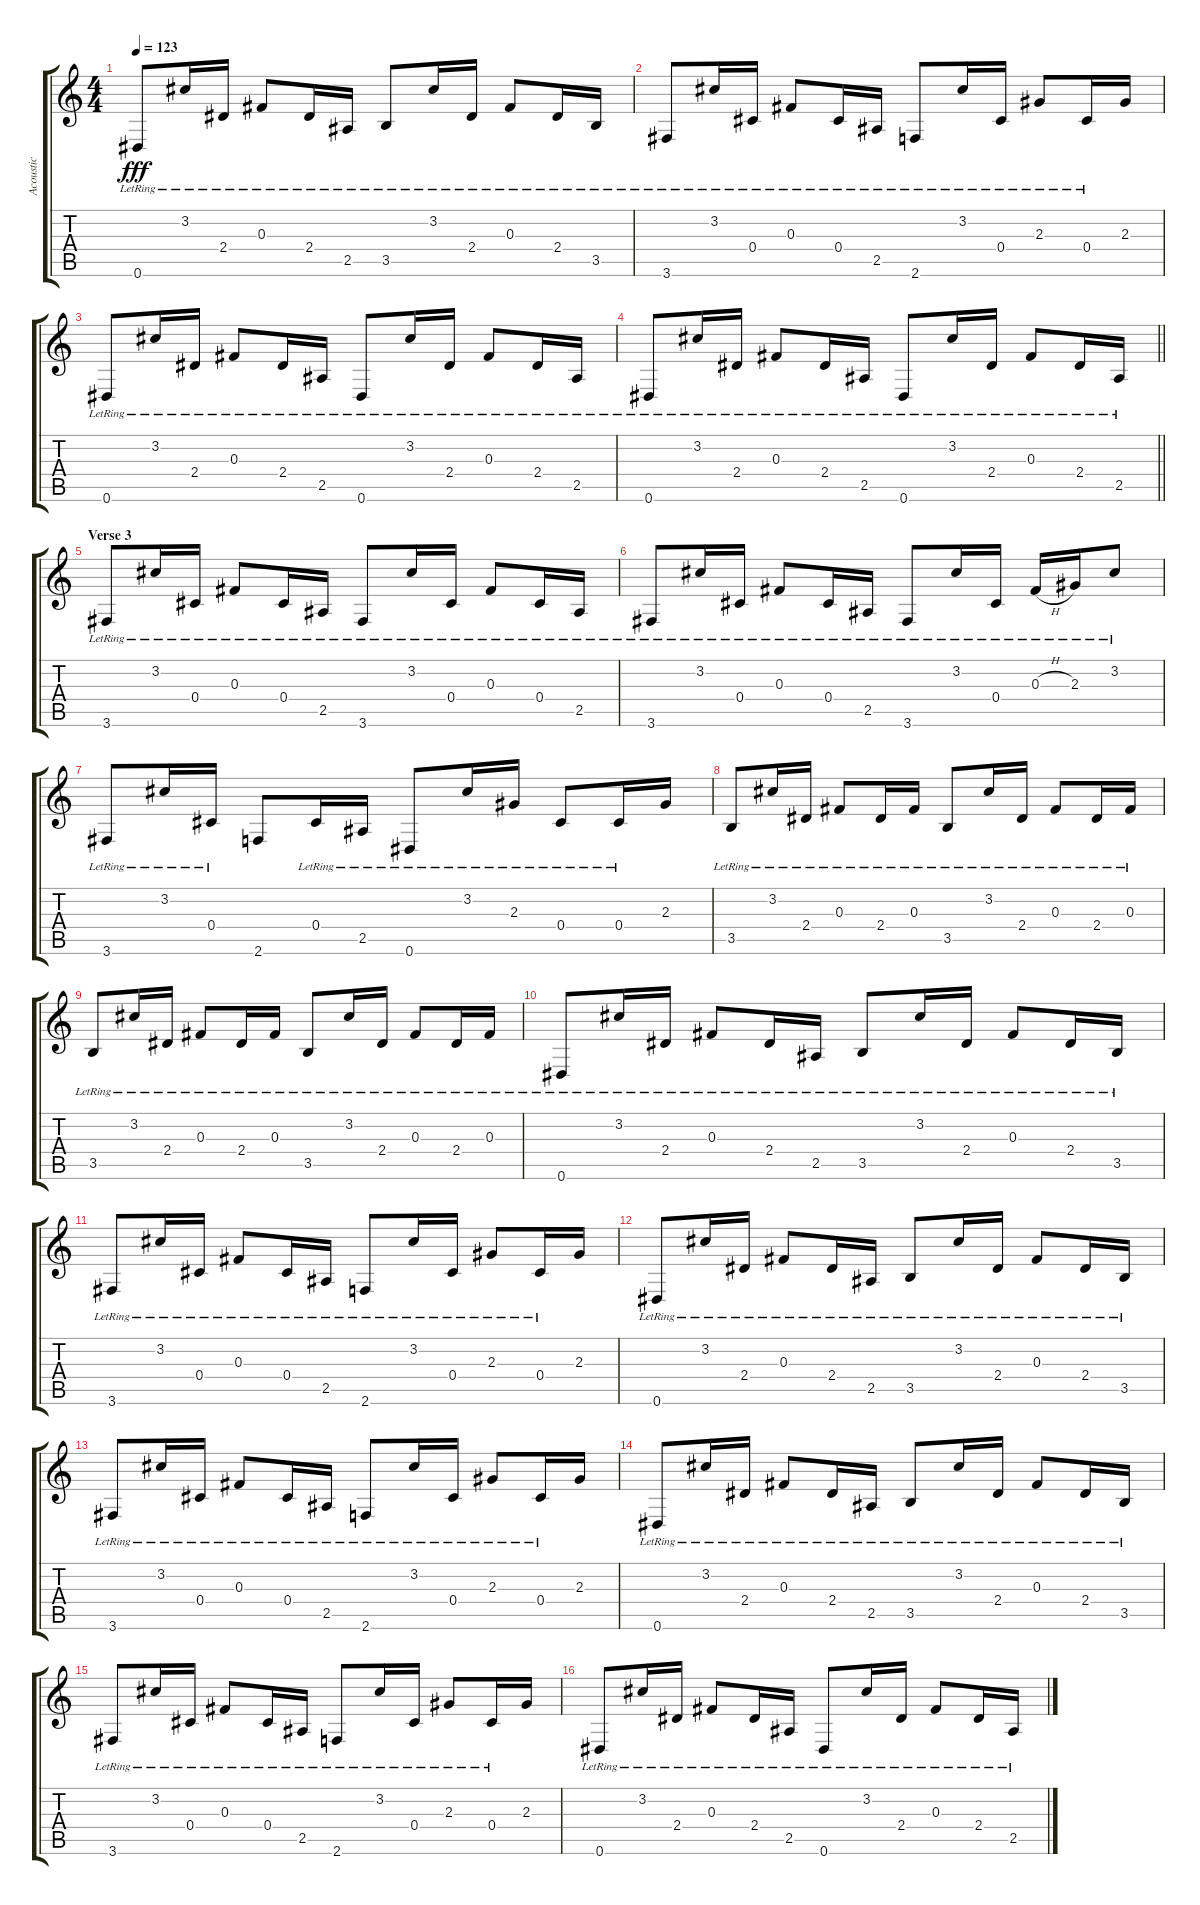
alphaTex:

\track ("Acoustic" "Acoustic") {instrument acousticguitarsteel}
\staff {score tabs}
\tuning (Eb4 Bb3 Gb3 Db3 Ab2 Eb2) {hide}
\ts (4 4)
\tempo 123
\clef g2
\ks c
0.6{lr}.8{dy fff} 3.2{lr}.16 2.4{lr}.16 0.3{lr}.8 2.4{lr}.16 2.5{lr}.16 3.5{lr}.8 3.2{lr}.16 2.4{lr}.16 0.3{lr}.8 2.4{lr}.16 3.5{lr}.16 |
3.6{lr}.8 3.2{lr}.16 0.4{lr}.16 0.3{lr}.8 0.4{lr}.16 2.5{lr}.16 2.6{lr}.8 3.2{lr}.16 0.4{lr}.16 2.3{lr}.8 0.4{lr}.16 2.3.16 |
0.6{lr}.8 3.2{lr}.16 2.4{lr}.16 0.3{lr}.8 2.4{lr}.16 2.5{lr}.16 0.6{lr}.8 3.2{lr}.16 2.4{lr}.16 0.3{lr}.8 2.4{lr}.16 2.5{lr}.16 |
\barLineRight lightlight
0.6{lr}.8 3.2{lr}.16 2.4{lr}.16 0.3{lr}.8 2.4{lr}.16 2.5{lr}.16 0.6{lr}.8 3.2{lr}.16 2.4{lr}.16 0.3{lr}.8 2.4{lr}.16 2.5{lr}.16 |
\section ("" "Verse 3")
3.6{lr}.8 3.2{lr}.16 0.4{lr}.16 0.3{lr}.8 0.4{lr}.16 2.5{lr}.16 3.6{lr}.8 3.2{lr}.16 0.4{lr}.16 0.3{lr}.8 0.4{lr}.16 2.5{lr}.16 |
3.6{lr}.8 3.2{lr}.16 0.4{lr}.16 0.3{lr}.8 0.4{lr}.16 2.5{lr}.16 3.6{lr}.8 3.2{lr}.16 0.4{lr}.16 0.3{h lr}.16 2.3{lr}.16 3.2{lr}.8 |
3.6{lr}.8 3.2{lr}.16 0.4{lr}.16 2.6.8 0.4{lr}.16 2.5{lr}.16 0.6{lr}.8 3.2{lr}.16 2.3{lr}.16 0.4{lr}.8 0.4{lr}.16 2.3.16 |
3.5{lr}.8 3.2{lr}.16 2.4{lr}.16 0.3{lr}.8 2.4{lr}.16 0.3{lr}.16 3.5{lr}.8 3.2{lr}.16 2.4{lr}.16 0.3{lr}.8 2.4{lr}.16 0.3{lr}.16 |
3.5{lr}.8 3.2{lr}.16 2.4{lr}.16 0.3{lr}.8 2.4{lr}.16 0.3{lr}.16 3.5{lr}.8 3.2{lr}.16 2.4{lr}.16 0.3{lr}.8 2.4{lr}.16 0.3{lr}.16 |
0.6{lr}.8 3.2{lr}.16 2.4{lr}.16 0.3{lr}.8 2.4{lr}.16 2.5{lr}.16 3.5{lr}.8 3.2{lr}.16 2.4{lr}.16 0.3{lr}.8 2.4{lr}.16 3.5{lr}.16 |
3.6{lr}.8 3.2{lr}.16 0.4{lr}.16 0.3{lr}.8 0.4{lr}.16 2.5{lr}.16 2.6{lr}.8 3.2{lr}.16 0.4{lr}.16 2.3{lr}.8 0.4{lr}.16 2.3.16 |
0.6{lr}.8 3.2{lr}.16 2.4{lr}.16 0.3{lr}.8 2.4{lr}.16 2.5{lr}.16 3.5{lr}.8 3.2{lr}.16 2.4{lr}.16 0.3{lr}.8 2.4{lr}.16 3.5{lr}.16 |
3.6{lr}.8 3.2{lr}.16 0.4{lr}.16 0.3{lr}.8 0.4{lr}.16 2.5{lr}.16 2.6{lr}.8 3.2{lr}.16 0.4{lr}.16 2.3{lr}.8 0.4{lr}.16 2.3.16 |
0.6{lr}.8 3.2{lr}.16 2.4{lr}.16 0.3{lr}.8 2.4{lr}.16 2.5{lr}.16 3.5{lr}.8 3.2{lr}.16 2.4{lr}.16 0.3{lr}.8 2.4{lr}.16 3.5{lr}.16 |
3.6{lr}.8 3.2{lr}.16 0.4{lr}.16 0.3{lr}.8 0.4{lr}.16 2.5{lr}.16 2.6{lr}.8 3.2{lr}.16 0.4{lr}.16 2.3{lr}.8 0.4{lr}.16 2.3.16 |
0.6{lr}.8 3.2{lr}.16 2.4{lr}.16 0.3{lr}.8 2.4{lr}.16 2.5{lr}.16 0.6{lr}.8 3.2{lr}.16 2.4{lr}.16 0.3{lr}.8 2.4{lr}.16 2.5{lr}.16
